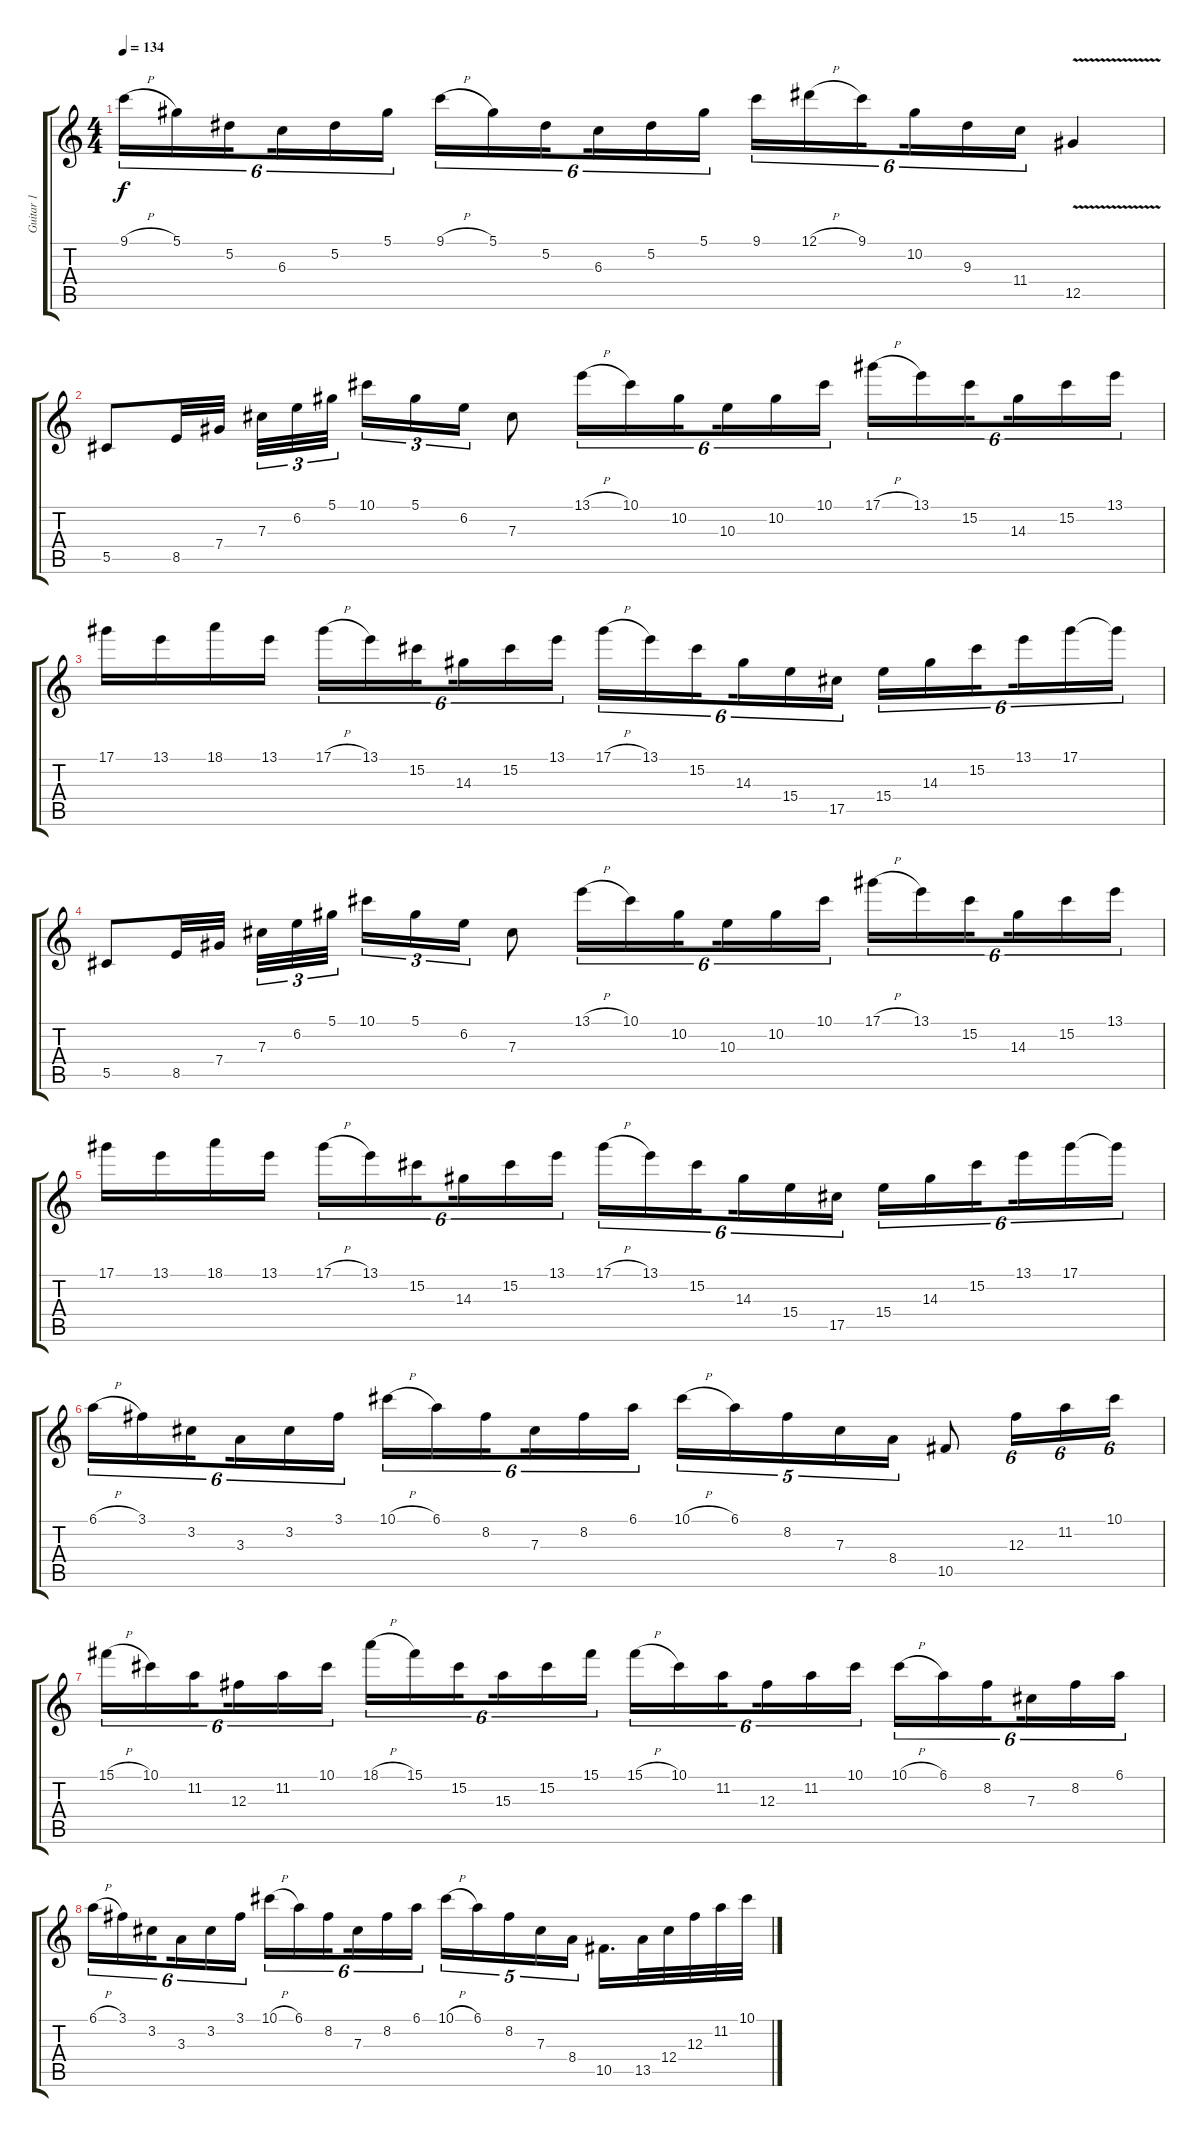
\track ("Guitar 1" "Guitar 1") {instrument overdrivenguitar}
\staff {score tabs}
\tuning (Eb4 Bb3 Gb3 Db3 Ab2 Eb2) {hide}
\ts (4 4)
\tempo 134
\clef g2
\ks c
9.1{h}.16{tu (6 4) dy f} 5.1.16{tu (6 4)} 5.2.16{tu (6 4) beam splitsecondary} 6.3.16{tu (6 4)} 5.2.16{tu (6 4)} 5.1.16{tu (6 4)} 9.1{h}.16{tu (6 4)} 5.1.16{tu (6 4)} 5.2.16{tu (6 4) beam splitsecondary} 6.3.16{tu (6 4)} 5.2.16{tu (6 4)} 5.1.16{tu (6 4)} 9.1.16{tu (6 4)} 12.1{h}.16{tu (6 4)} 9.1.16{tu (6 4) beam splitsecondary} 10.2.16{tu (6 4)} 9.3.16{tu (6 4)} 11.4.16{tu (6 4)} 12.5{v}.4 |
5.5.8 8.5.32 7.4.32{beam splitsecondary} 7.3.32{tu (3 2)} 6.2.32{tu (3 2)} 5.1.32{tu (3 2)} 10.1.16{tu (3 2)} 5.1.16{tu (3 2)} 6.2.16{tu (3 2)} 7.3.8 13.1{h}.16{tu (6 4)} 10.1.16{tu (6 4)} 10.2.16{tu (6 4) beam splitsecondary} 10.3.16{tu (6 4)} 10.2.16{tu (6 4)} 10.1.16{tu (6 4)} 17.1{h}.16{tu (6 4)} 13.1.16{tu (6 4)} 15.2.16{tu (6 4) beam splitsecondary} 14.3.16{tu (6 4)} 15.2.16{tu (6 4)} 13.1.16{tu (6 4)} |
17.1.16 13.1.16 18.1.16 13.1.16 17.1{h}.16{tu (6 4)} 13.1.16{tu (6 4)} 15.2.16{tu (6 4) beam splitsecondary} 14.3.16{tu (6 4)} 15.2.16{tu (6 4)} 13.1.16{tu (6 4)} 17.1{h}.16{tu (6 4)} 13.1.16{tu (6 4)} 15.2.16{tu (6 4) beam splitsecondary} 14.3.16{tu (6 4)} 15.4.16{tu (6 4)} 17.5.16{tu (6 4)} 15.4.16{tu (6 4)} 14.3.16{tu (6 4)} 15.2.16{tu (6 4) beam splitsecondary} 13.1.16{tu (6 4)} 17.1.16{tu (6 4)} 17.1{t}.16{tu (6 4)} |
5.5.8 8.5.32 7.4.32{beam splitsecondary} 7.3.32{tu (3 2)} 6.2.32{tu (3 2)} 5.1.32{tu (3 2)} 10.1.16{tu (3 2)} 5.1.16{tu (3 2)} 6.2.16{tu (3 2)} 7.3.8 13.1{h}.16{tu (6 4)} 10.1.16{tu (6 4)} 10.2.16{tu (6 4) beam splitsecondary} 10.3.16{tu (6 4)} 10.2.16{tu (6 4)} 10.1.16{tu (6 4)} 17.1{h}.16{tu (6 4)} 13.1.16{tu (6 4)} 15.2.16{tu (6 4) beam splitsecondary} 14.3.16{tu (6 4)} 15.2.16{tu (6 4)} 13.1.16{tu (6 4)} |
17.1.16 13.1.16 18.1.16 13.1.16 17.1{h}.16{tu (6 4)} 13.1.16{tu (6 4)} 15.2.16{tu (6 4) beam splitsecondary} 14.3.16{tu (6 4)} 15.2.16{tu (6 4)} 13.1.16{tu (6 4)} 17.1{h}.16{tu (6 4)} 13.1.16{tu (6 4)} 15.2.16{tu (6 4) beam splitsecondary} 14.3.16{tu (6 4)} 15.4.16{tu (6 4)} 17.5.16{tu (6 4)} 15.4.16{tu (6 4)} 14.3.16{tu (6 4)} 15.2.16{tu (6 4) beam splitsecondary} 13.1.16{tu (6 4)} 17.1.16{tu (6 4)} 17.1{t}.16{tu (6 4)} |
6.1{h}.16{tu (6 4)} 3.1.16{tu (6 4)} 3.2.16{tu (6 4) beam splitsecondary} 3.3.16{tu (6 4)} 3.2.16{tu (6 4)} 3.1.16{tu (6 4)} 10.1{h}.16{tu (6 4)} 6.1.16{tu (6 4)} 8.2.16{tu (6 4) beam splitsecondary} 7.3.16{tu (6 4)} 8.2.16{tu (6 4)} 6.1.16{tu (6 4)} 10.1{h}.16{tu (5 4)} 6.1.16{tu (5 4)} 8.2.16{tu (5 4)} 7.3.16{tu (5 4)} 8.4.16{tu (5 4)} 10.5.8 12.3.16{tu (6 4)} 11.2.16{tu (6 4)} 10.1.16{tu (6 4)} |
15.1{h}.16{tu (6 4)} 10.1.16{tu (6 4)} 11.2.16{tu (6 4) beam splitsecondary} 12.3.16{tu (6 4)} 11.2.16{tu (6 4)} 10.1.16{tu (6 4)} 18.1{h}.16{tu (6 4)} 15.1.16{tu (6 4)} 15.2.16{tu (6 4) beam splitsecondary} 15.3.16{tu (6 4)} 15.2.16{tu (6 4)} 15.1.16{tu (6 4)} 15.1{h}.16{tu (6 4)} 10.1.16{tu (6 4)} 11.2.16{tu (6 4) beam splitsecondary} 12.3.16{tu (6 4)} 11.2.16{tu (6 4)} 10.1.16{tu (6 4)} 10.1{h}.16{tu (6 4)} 6.1.16{tu (6 4)} 8.2.16{tu (6 4) beam splitsecondary} 7.3.16{tu (6 4)} 8.2.16{tu (6 4)} 6.1.16{tu (6 4)} |
6.1{h}.16{tu (6 4)} 3.1.16{tu (6 4)} 3.2.16{tu (6 4) beam splitsecondary} 3.3.16{tu (6 4)} 3.2.16{tu (6 4)} 3.1.16{tu (6 4)} 10.1{h}.16{tu (6 4)} 6.1.16{tu (6 4)} 8.2.16{tu (6 4) beam splitsecondary} 7.3.16{tu (6 4)} 8.2.16{tu (6 4)} 6.1.16{tu (6 4)} 10.1{h}.16{tu (5 4)} 6.1.16{tu (5 4)} 8.2.16{tu (5 4)} 7.3.16{tu (5 4)} 8.4.16{tu (5 4)} 10.5.16{d} 13.5.32 12.4.32 12.3.32 11.2.32 10.1.32
